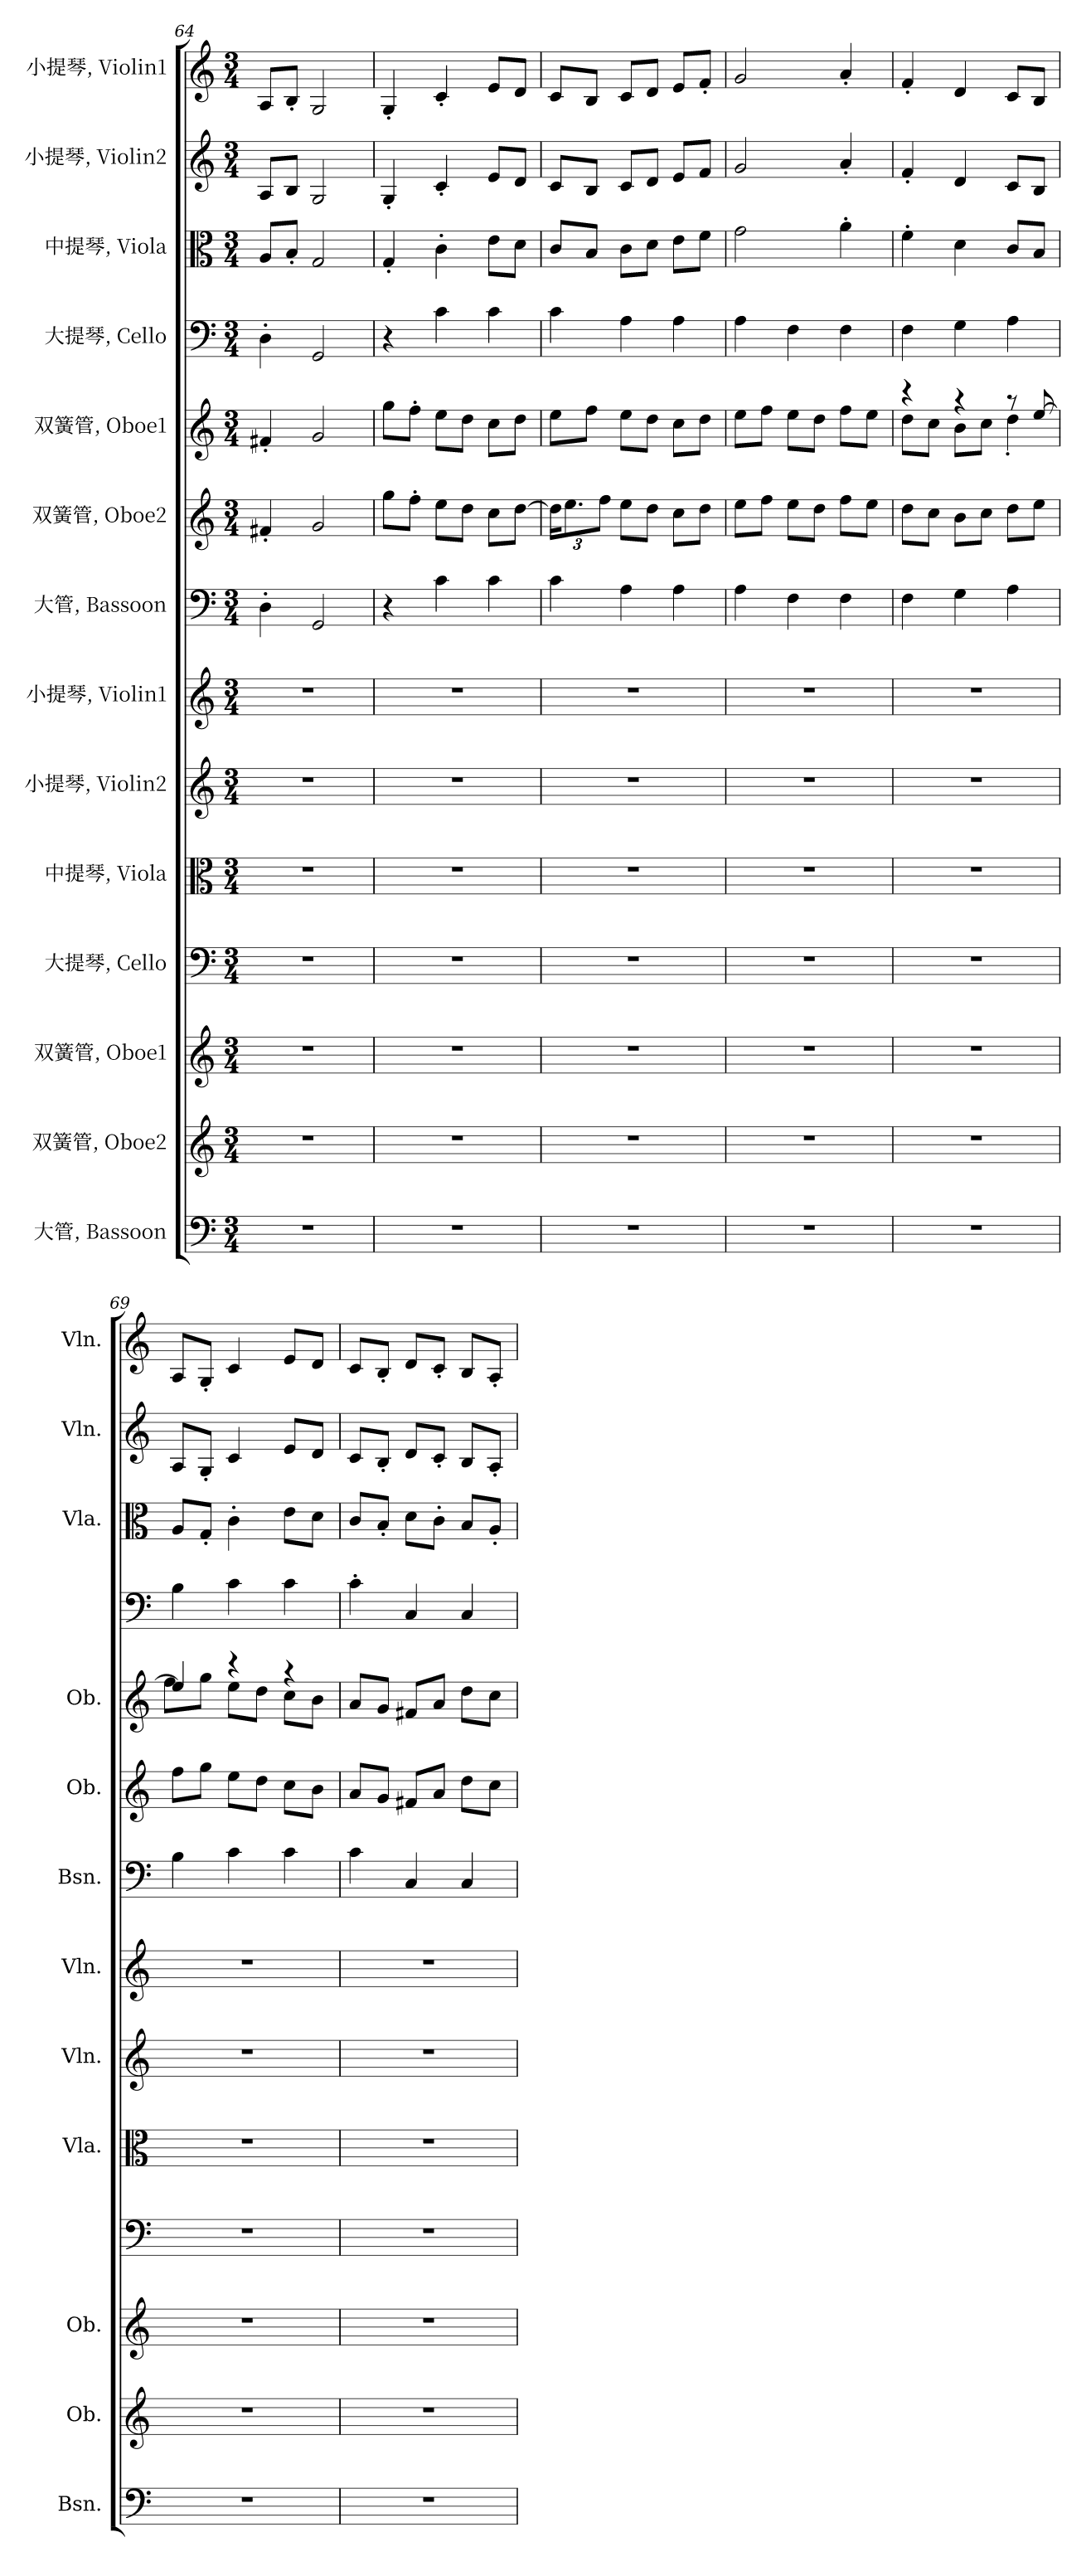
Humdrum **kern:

**kern	**kern	**kern	**kern	**kern	**kern	**kern	**kern	**kern	**kern	**kern	**kern	**kern	**kern
*part14	*part13	*part12	*part11	*part10	*part9	*part8	*part7	*part6	*part5	*part4	*part3	*part2	*part1
*staff14	*staff13	*staff12	*staff11	*staff10	*staff9	*staff8	*staff7	*staff6	*staff5	*staff4	*staff3	*staff2	*staff1
*I"大管, Bassoon	*I"双簧管, Oboe2	*I"双簧管, Oboe1	*I"大提琴, Cello	*I"中提琴, Viola	*I"小提琴, Violin2	*I"小提琴, Violin1	*I"大管, Bassoon	*I"双簧管, Oboe2	*I"双簧管, Oboe1	*I"大提琴, Cello	*I"中提琴, Viola	*I"小提琴, Violin2	*I"小提琴, Violin1
*I'Bsn.	*I'Ob.	*I'Ob.	*	*I'Vla.	*I'Vln.	*I'Vln.	*I'Bsn.	*I'Ob.	*I'Ob.	*	*I'Vla.	*I'Vln.	*I'Vln.
*clefF4	*clefG2	*clefG2	*clefF4	*clefC3	*clefG2	*clefG2	*clefF4	*clefG2	*clefG2	*clefF4	*clefC3	*clefG2	*clefG2
*k[]	*k[]	*k[]	*k[]	*k[]	*k[]	*k[]	*k[]	*k[]	*k[]	*k[]	*k[]	*k[]	*k[]
*M3/4	*M3/4	*M3/4	*M3/4	*M3/4	*M3/4	*M3/4	*M3/4	*M3/4	*M3/4	*M3/4	*M3/4	*M3/4	*M3/4
=64	=64	=64	=64	=64	=64	=64	=64	=64	=64	=64	=64	=64	=64
2.r	2.r	2.r	2.r	2.r	2.r	2.r	4D'\	4f#X'/	4f#X'/	4D'\	8A/L	8A/L	8A/L
.	.	.	.	.	.	.	.	.	.	.	8B'/J	8B/J	8B'/J
.	.	.	.	.	.	.	2GG/	2g/	2g/	2GG/	2G/	2G/	2G/
=65	=65	=65	=65	=65	=65	=65	=65	=65	=65	=65	=65	=65	=65
2.r	2.r	2.r	2.r	2.r	2.r	2.r	4r	8gg\L	8gg\L	4r	4G'/	4G'/	4G'/
.	.	.	.	.	.	.	.	8ff'\J	8ff'\J	.	.	.	.
.	.	.	.	.	.	.	4c\	8ee\L	8ee\L	4c\	4c'\	4c'/	4c'/
.	.	.	.	.	.	.	.	8dd\J	8dd\J	.	.	.	.
.	.	.	.	.	.	.	4c\	8cc\L	8cc\L	4c\	8e\L	8e/L	8e/L
.	.	.	.	.	.	.	.	[8dd\J	8dd\J	.	8d\J	8d/J	8d/J
=66	=66	=66	=66	=66	=66	=66	=66	=66	=66	=66	=66	=66	=66
*	*	*	*	*	*	*	*	*Xbrackettup	*	*	*	*	*
2.r	2.r	2.r	2.r	2.r	2.r	2.r	4c\	24dd\KL]	8ee\L	4c\	8c/L	8c/L	8c/L
.	.	.	.	.	.	.	.	12.ee\	.	.	.	.	.
.	.	.	.	.	.	.	.	.	8ff\J	.	8B/J	8B/J	8B/J
.	.	.	.	.	.	.	.	12ff\J	.	.	.	.	.
.	.	.	.	.	.	.	4A\	8ee\L	8ee\L	4A\	8c\L	8c/L	8c/L
.	.	.	.	.	.	.	.	8dd\J	8dd\J	.	8d\J	8d/J	8d/J
.	.	.	.	.	.	.	4A\	8cc\L	8cc\L	4A\	8e\L	8e/L	8e/L
.	.	.	.	.	.	.	.	8dd\J	8dd\J	.	8f\J	8f/J	8f'/J
=67	=67	=67	=67	=67	=67	=67	=67	=67	=67	=67	=67	=67	=67
2.r	2.r	2.r	2.r	2.r	2.r	2.r	4A\	8ee\L	8ee\L	4A\	2g\	2g/	2g/
.	.	.	.	.	.	.	.	8ff\J	8ff\J	.	.	.	.
.	.	.	.	.	.	.	4F\	8ee\L	8ee\L	4F\	.	.	.
.	.	.	.	.	.	.	.	8dd\J	8dd\J	.	.	.	.
.	.	.	.	.	.	.	4F\	8ff\L	8ff\L	4F\	4a'\	4a'/	4a'/
.	.	.	.	.	.	.	.	8ee\J	8ee\J	.	.	.	.
=68	=68	=68	=68	=68	=68	=68	=68	=68	=68	=68	=68	=68	=68
*	*	*	*	*	*	*	*	*	*^	*	*	*	*
2.r	2.r	2.r	2.r	2.r	2.r	2.r	4F\	8dd\L	4r	8dd\L	4F\	4f'\	4f'/	4f'/
.	.	.	.	.	.	.	.	8cc\J	.	8cc\J	.	.	.	.
.	.	.	.	.	.	.	4G\	8b\L	4r	8b\L	4G\	4d\	4d/	4d/
.	.	.	.	.	.	.	.	8cc\J	.	8cc\J	.	.	.	.
.	.	.	.	.	.	.	4A\	8dd\L	8r	4dd'\	4A\	8c/L	8c/L	8c/L
.	.	.	.	.	.	.	.	8ee\J	[8ee/	.	.	8B/J	8B/J	8B/J
!!LO:PB:g=z
=69	=69	=69	=69	=69	=69	=69	=69	=69	=69	=69	=69	=69	=69	=69
2.r	2.r	2.r	2.r	2.r	2.r	2.r	4B\	8ff\L	4ee/]	8ff\L	4B\	8A/L	8A/L	8A/L
.	.	.	.	.	.	.	.	8gg\J	.	8gg\J	.	8G'/J	8G'/J	8G'/J
.	.	.	.	.	.	.	4c\	8ee\L	4r	8ee\L	4c\	4c'\	4c/	4c/
.	.	.	.	.	.	.	.	8dd\J	.	8dd\J	.	.	.	.
.	.	.	.	.	.	.	4c\	8cc\L	4r	8cc\L	4c\	8e\L	8e/L	8e/L
.	.	.	.	.	.	.	.	8b\J	.	8b\J	.	8d\J	8d/J	8d/J
*	*	*	*	*	*	*	*	*	*v	*v	*	*	*	*
=70	=70	=70	=70	=70	=70	=70	=70	=70	=70	=70	=70	=70	=70
2.r	2.r	2.r	2.r	2.r	2.r	2.r	4c\	8a/L	8a/L	4c'\	8c/L	8c/L	8c/L
.	.	.	.	.	.	.	.	8g/J	8g/J	.	8B'/J	8B'/J	8B'/J
.	.	.	.	.	.	.	4C/	8f#X/L	8f#X/L	4C/	8d\L	8d/L	8d/L
.	.	.	.	.	.	.	.	8a/J	8a/J	.	8c'\J	8c'/J	8c'/J
.	.	.	.	.	.	.	4C/	8dd\L	8dd\L	4C/	8B/L	8B/L	8B/L
.	.	.	.	.	.	.	.	8cc\J	8cc\J	.	8A'/J	8A'/J	8A'/J
=	=	=	=	=	=	=	=	=	=	=	=	=	=
*-	*-	*-	*-	*-	*-	*-	*-	*-	*-	*-	*-	*-	*-
